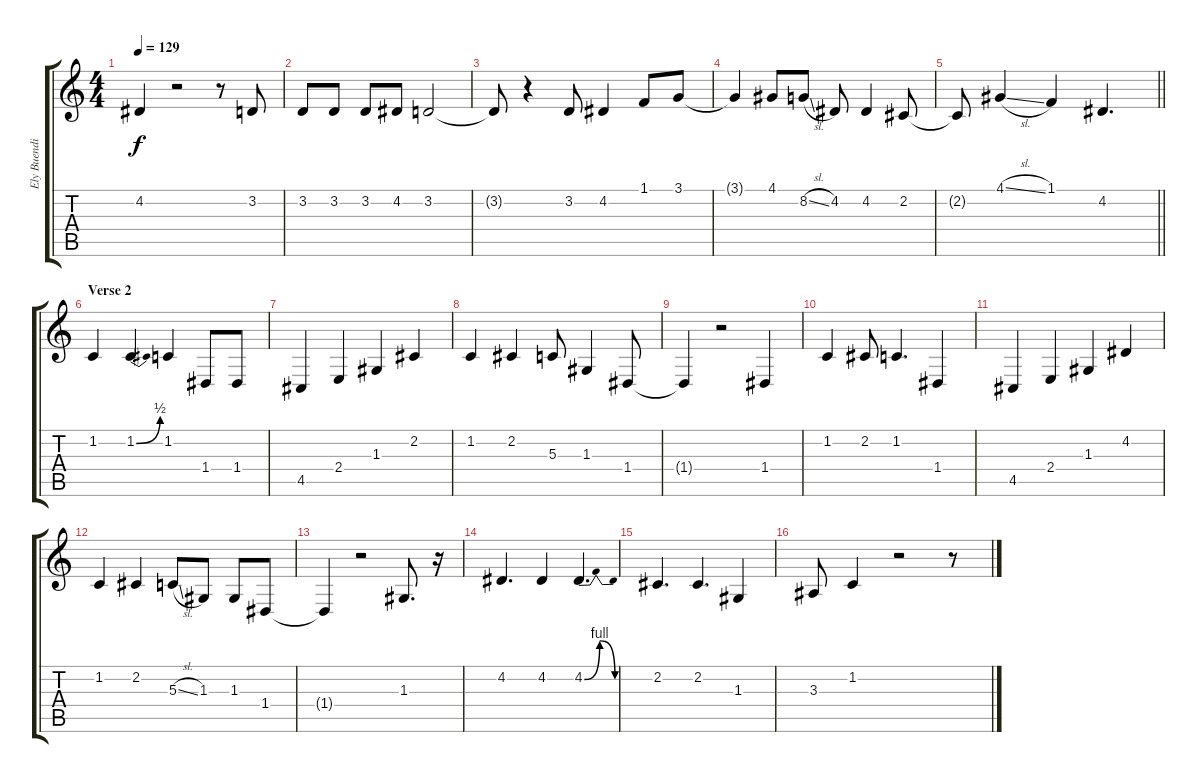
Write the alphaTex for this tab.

\track ("Ely Buendia(Vocal)" "Ely Buendi") {instrument sopranosax}
\staff {score tabs}
\tuning (E4 B3 G3 D3 A2 E2) {hide}
\ts (4 4)
\tempo 129
\clef g2
\ks c
4.2{t}.4{dy f} r.2 r.8 3.2.8 |
3.2.8 3.2.8 3.2.8 4.2.8 3.2.2 |
3.2{t}.8 r.4 3.2.8 4.2.4 1.1.8 3.1.8 |
3.1{t}.4 4.1.8 8.2{sl}.8 4.2.8 4.2.4 2.2.8 |
\barLineRight lightlight
2.2{t}.8 4.1{sl}.4 1.1.4 4.2.4{d} |
\section ("" "Verse 2")
1.2.4 1.2{be (bend 0 0 60 2)}.4 1.2.4 1.4.8 1.4.8 |
4.5.4 2.4.4 1.3.4 2.2.4 |
1.2.4 2.2.4 5.3.8 1.3.4 1.4.8 |
1.4{t}.4 r.2 1.4.4 |
1.2.4 2.2.8 1.2.4{d} 1.4.4 |
4.5.4 2.4.4 1.3.4 4.2.4 |
1.2.4 2.2.4 5.3{sl}.8 1.3.8 1.3.8 1.4.8 |
1.4{t}.4 r.2 1.3.8{d} r.16 |
4.2.4{d} 4.2.4 4.2{be (bendrelease 0 0 15 4 45 4 60 0)}.4{d} |
2.2.4{d} 2.2.4{d} 1.3.4 |
3.3.8 1.2.4 r.2 r.8
